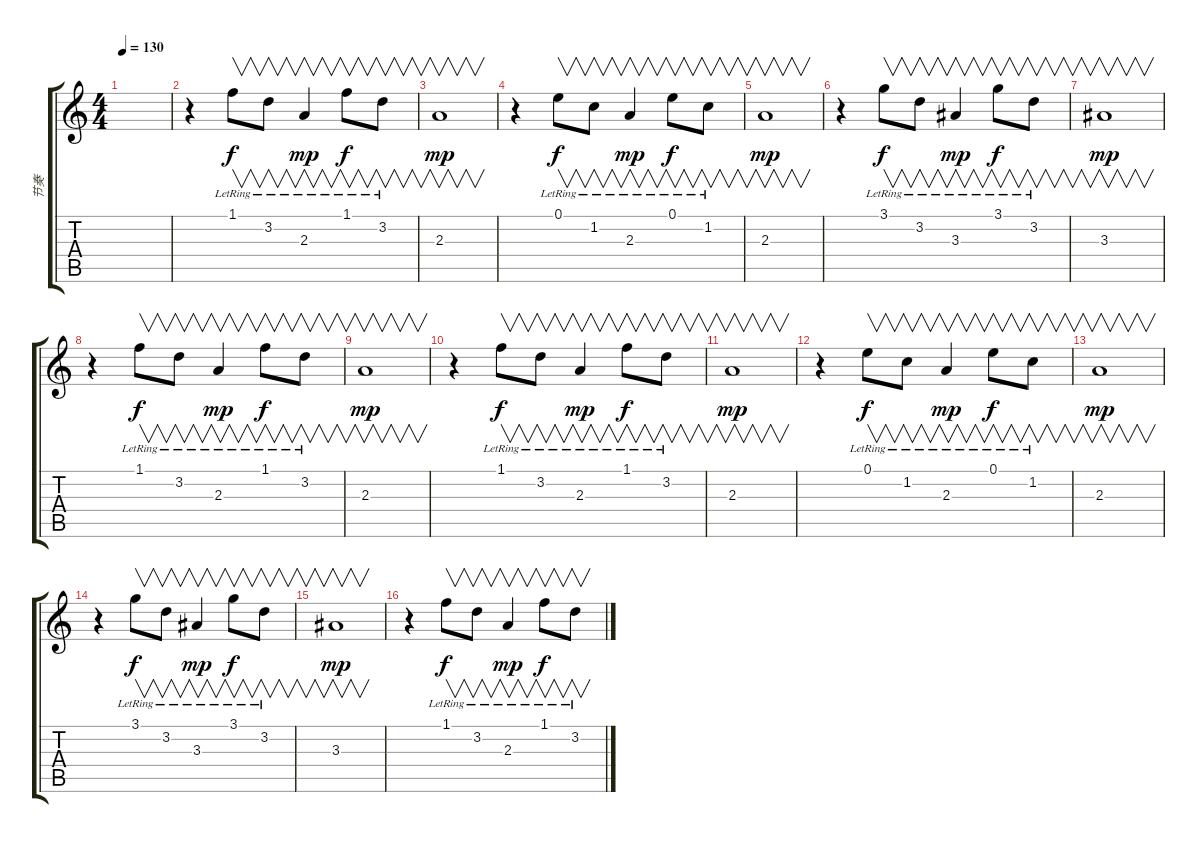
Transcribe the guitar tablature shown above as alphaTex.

\track ("节奏" "节奏") {instrument electricguitarclean}
\staff {score tabs}
\tuning (E4 B3 G3 D3 A2 E2) {hide}
\ts (4 4)
\tempo 130
\clef g2
\ks c
|
r.4 1.1{lr}.8{v dy f} 3.2{lr}.8{v} 2.3{lr}.4{v dy mp} 1.1{lr}.8{v dy f} 3.2{lr}.8{v} |
2.3.1{v dy mp} |
r.4 0.1{lr}.8{v dy f} 1.2{lr}.8{v} 2.3{lr}.4{v dy mp} 0.1{lr}.8{v dy f} 1.2{lr}.8{v} |
2.3.1{v dy mp} |
r.4 3.1{lr}.8{v dy f} 3.2{lr}.8{v} 3.3{lr}.4{v dy mp} 3.1{lr}.8{v dy f} 3.2{lr}.8{v} |
3.3.1{v dy mp} |
r.4 1.1{lr}.8{v dy f} 3.2{lr}.8{v} 2.3{lr}.4{v dy mp} 1.1{lr}.8{v dy f} 3.2{lr}.8{v} |
2.3.1{v dy mp} |
r.4 1.1{lr}.8{v dy f} 3.2{lr}.8{v} 2.3{lr}.4{v dy mp} 1.1{lr}.8{v dy f} 3.2{lr}.8{v} |
2.3.1{v dy mp} |
r.4 0.1{lr}.8{v dy f} 1.2{lr}.8{v} 2.3{lr}.4{v dy mp} 0.1{lr}.8{v dy f} 1.2{lr}.8{v} |
2.3.1{v dy mp} |
r.4 3.1{lr}.8{v dy f} 3.2{lr}.8{v} 3.3{lr}.4{v dy mp} 3.1{lr}.8{v dy f} 3.2{lr}.8{v} |
3.3.1{v dy mp} |
r.4 1.1{lr}.8{v dy f} 3.2{lr}.8{v} 2.3{lr}.4{v dy mp} 1.1{lr}.8{v dy f} 3.2{lr}.8{v}
